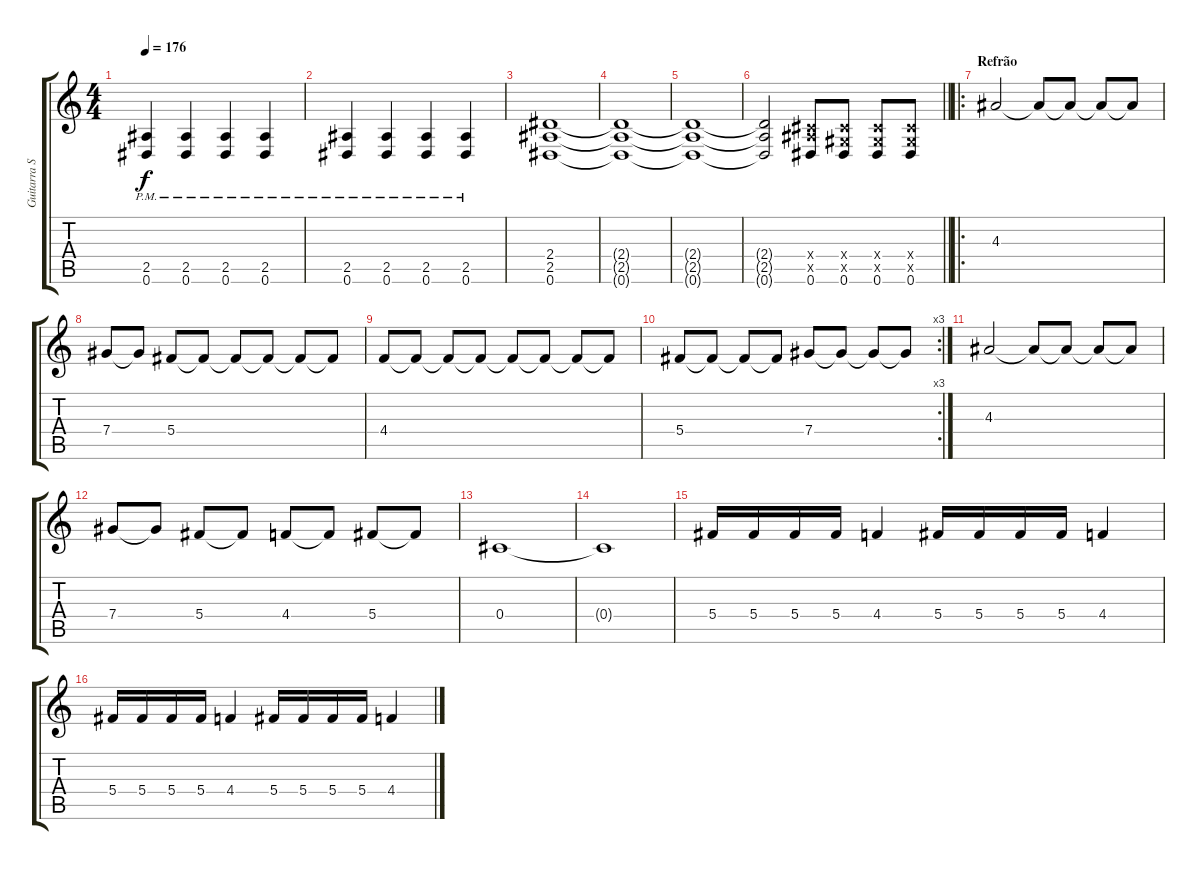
\track ("Guitarra Solo" "Guitarra S") {instrument distortionguitar}
\staff {score tabs}
\tuning (Eb4 Bb3 Gb3 Db3 Ab2 Eb2) {hide}
\ts (4 4)
\tempo 176
\clef g2
\ks c
(2.5{pm} 0.6{pm}).4{dy f} (2.5{pm} 0.6{pm}).4 (2.5{pm} 0.6{pm}).4 (2.5{pm} 0.6{pm}).4 |
(2.5{pm} 0.6{pm}).4 (2.5{pm} 0.6{pm}).4 (2.5{pm} 0.6{pm}).4 (2.5{pm} 0.6{pm}).4 |
(2.4 2.5 0.6).1 |
(2.4{t} 2.5{t} 0.6{t}).1 |
(2.4{t} 2.5{t} 0.6{t}).1 |
\barLineRight lightlight
(2.4{t} 2.5{t} 0.6{t}).2 (0.4{x} 2.5{x} 0.6).8 (0.4{x} 0.5{x} 0.6).8 (0.4{x} 0.5{x} 0.6).8 (0.4{x} 0.5{x} 0.6).8 |
\ro
\section ("" "Refrão")
4.3.2{volume 9} 4.3{t}.8 4.3{t}.8 4.3{t}.8 4.3{t}.8 |
7.4.8 7.4{t}.8 5.4.8 5.4{t}.8 5.4{t}.8 5.4{t}.8 5.4{t}.8 5.4{t}.8 |
4.4.8 4.4{t}.8 4.4{t}.8 4.4{t}.8 4.4{t}.8 4.4{t}.8 4.4{t}.8 4.4{t}.8 |
\rc 3
5.4.8 5.4{t}.8 5.4{t}.8 5.4{t}.8 7.4.8 7.4{t}.8 7.4{t}.8 7.4{t}.8 |
4.3.2 4.3{t}.8 4.3{t}.8 4.3{t}.8 4.3{t}.8 |
7.4.8 7.4{t}.8 5.4.8 5.4{t}.8 4.4.8 4.4{t}.8 5.4.8 5.4{t}.8 |
0.4.1 |
0.4{t}.1 |
5.4.16{volume 13} 5.4.16 5.4.16 5.4.16 4.4.4 5.4.16 5.4.16 5.4.16 5.4.16 4.4.4 |
5.4.16 5.4.16 5.4.16 5.4.16 4.4.4 5.4.16 5.4.16 5.4.16 5.4.16 4.4.4
